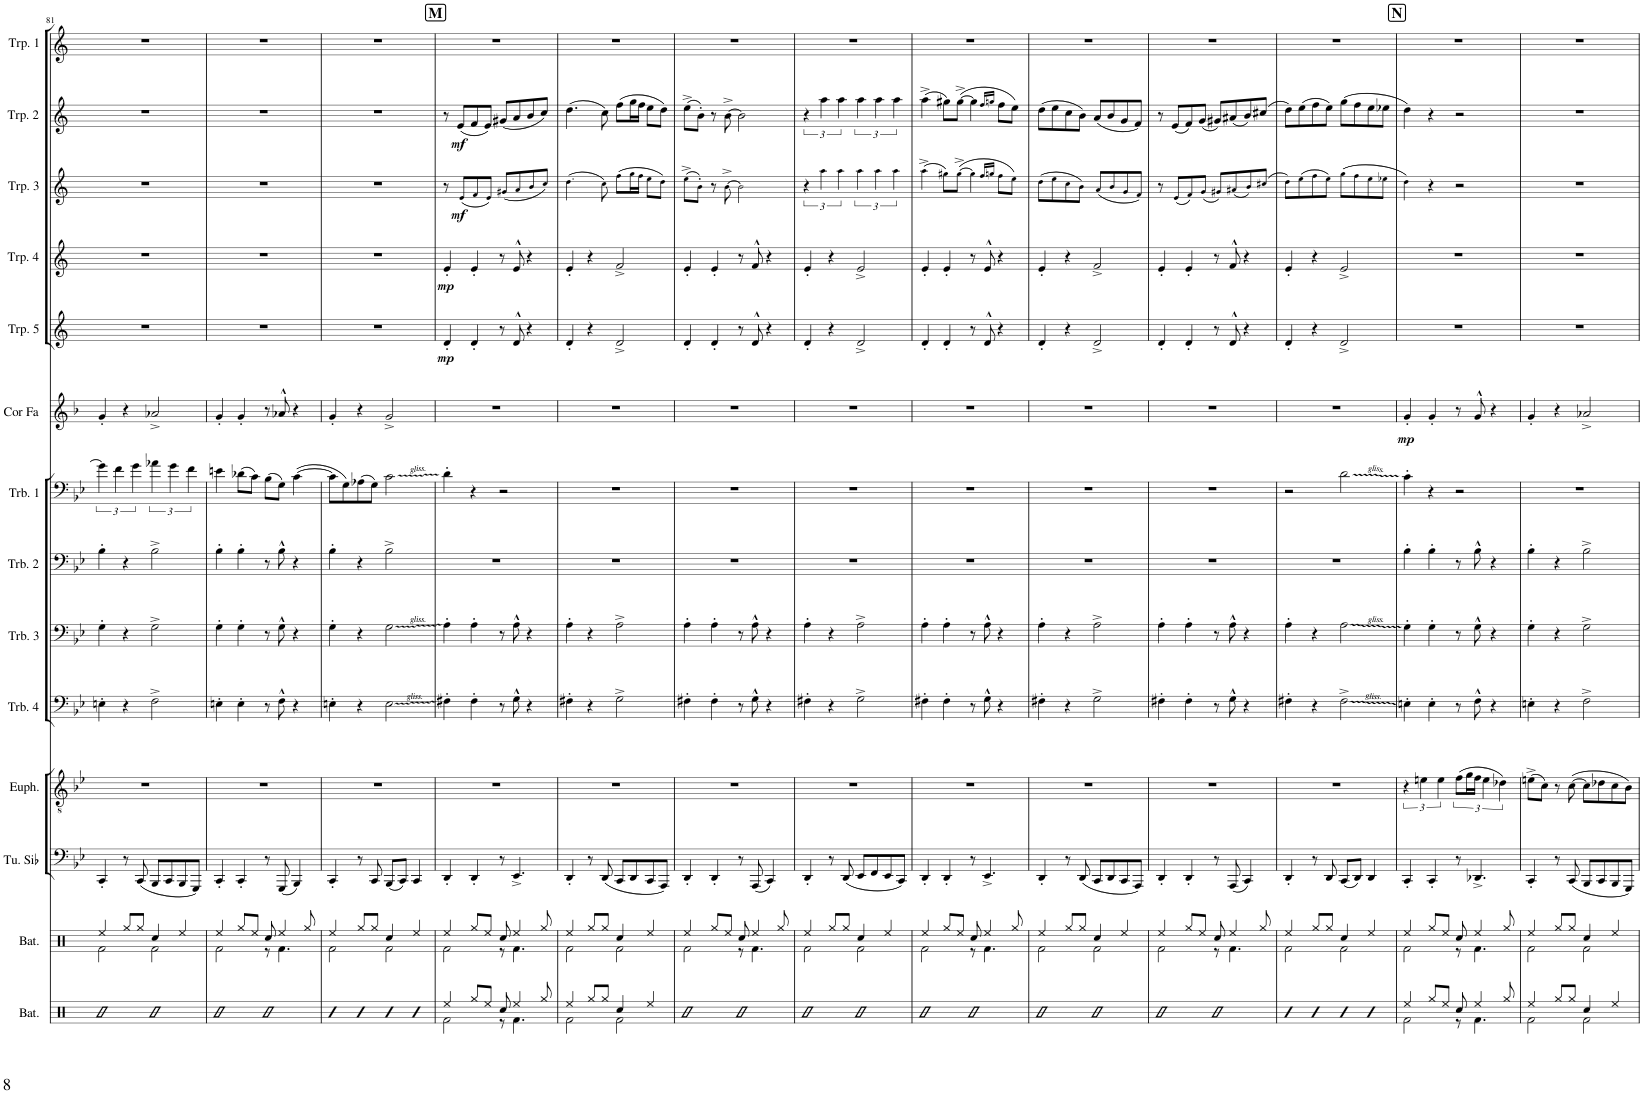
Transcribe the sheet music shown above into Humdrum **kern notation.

**kern	**kern	**kern	**kern	**kern	**kern	**kern	**kern	**kern	**dynam	**kern	**dynam	**kern	**dynam	**kern	**dynam	**kern	**dynam	**kern
*part14	*part13	*part12	*part11	*part10	*part9	*part8	*part7	*part6	*part6	*part5	*part5	*part4	*part4	*part3	*part3	*part2	*part2	*part1
*staff14	*staff13	*staff12	*staff11	*staff10	*staff9	*staff8	*staff7	*staff6	*staff6	*staff5	*staff5	*staff4	*staff4	*staff3	*staff3	*staff2	*staff2	*staff1
*I"Batterie	*I"Batterie	*I"Tuba en Sib	*I"Euphonium	*I"Trombone 4	*I"Trombone 3	*I"Trombone 2	*I"Trombone 1	*I"Cor en Fa	*	*I"Trompette 5	*	*I"Trompette 4	*	*I"Trompette 3	*	*I"Trompette 2	*	*I"Trompette 1
*I'Bat.	*I'Bat.	*I'Tu. Sib	*I'Euph.	*I'Trb. 4	*I'Trb. 3	*I'Trb. 2	*I'Trb. 1	*I'Cor Fa	*	*I'Trp. 5	*	*I'Trp. 4	*	*I'Trp. 3	*	*I'Trp. 2	*	*I'Trp. 1
!!LO:PB:g=z
*clefX	*clefX	*clefF4	*clefGv2	*clefF4	*clefF4	*clefF4	*clefF4	*clefG2	*	*clefG2	*	*clefG2	*	*clefG2	*	*clefG2	*	*clefG2
*	*	*	*	*	*	*	*	*Trd4c7	*	*Trd1c2	*	*Trd1c2	*	*Trd1c2	*	*Trd1c2	*	*Trd1c2
*k[]	*k[]	*k[b-e-]	*k[b-e-]	*k[b-e-]	*k[b-e-]	*k[b-e-]	*k[b-e-]	*k[b-]	*	*k[]	*	*k[]	*	*k[]	*	*k[]	*	*k[]
*M2/2	*M2/2	*M2/2	*M2/2	*M2/2	*M2/2	*M2/2	*M2/2	*M2/2	*	*M2/2	*	*M2/2	*	*M2/2	*	*M2/2	*	*M2/2
*met(c|)	*met(c|)	*met(c|)	*met(c|)	*met(c|)	*met(c|)	*met(c|)	*met(c|)	*met(c|)	*	*met(c|)	*	*met(c|)	*	*met(c|)	*	*met(c|)	*	*met(c|)
=81	=81	=81	=81	=81	=81	=81	=81	=81	=81	=81	=81	=81	=81	=81	=81	=81	=81	=81
*	*^	*	*	*	*	*	*	*	*	*	*	*	*	*	*	*	*	*
2R	4Ree/	2Rf\	4CC'/	1r	4En'\	4G'\	4B-'\	6g\]	4g'/	.	1r	.	1r	.	1r	.	1r	.	1r
.	.	.	.	.	.	.	.	6f\	.	.	.	.	.	.	.	.	.	.	.
.	8Rgg/L	.	8r	.	4r	4r	4r	.	4r	.	.	.	.	.	.	.	.	.	.
.	.	.	.	.	.	.	.	6g\	.	.	.	.	.	.	.	.	.	.	.
.	8Rgg/J	.	(8CC/	.	.	.	.	.	.	.	.	.	.	.	.	.	.	.	.
2R	4Rcc/	2Rf\	8BBB-/L	.	2F^\	2G^\	2B-^\	6a-X\	2a-X^/	.	.	.	.	.	.	.	.	.	.
.	.	.	8CC/	.	.	.	.	.	.	.	.	.	.	.	.	.	.	.	.
.	.	.	.	.	.	.	.	6g\	.	.	.	.	.	.	.	.	.	.	.
.	4Ree/	.	8BBB-/	.	.	.	.	.	.	.	.	.	.	.	.	.	.	.	.
.	.	.	.	.	.	.	.	6f\	.	.	.	.	.	.	.	.	.	.	.
.	.	.	8GGG/J)	.	.	.	.	.	.	.	.	.	.	.	.	.	.	.	.
=82	=82	=82	=82	=82	=82	=82	=82	=82	=82	=82	=82	=82	=82	=82	=82	=82	=82	=82	=82
2R	4Ree/	2Rf\	4CC'/	1r	4En'\	4G'\	4B-'\	4en\	4g'/	.	1r	.	1r	.	1r	.	1r	.	1r
.	8Rgg/L	.	4CC'/	.	4E'\	4G'\	4B-'\	(8d-X\L	4g'/	.	.	.	.	.	.	.	.	.	.
.	8Ree/J	.	.	.	.	.	.	8c\J)	.	.	.	.	.	.	.	.	.	.	.
2R	8Rcc/	8r	8r	.	8r	8r	8r	(8B-\L	8r	.	.	.	.	.	.	.	.	.	.
.	4Ree/	4.Rf\	(8GGG/	.	8F^^\	8G^^\	8B-^^\	8G\J)	8a-X^^/	.	.	.	.	.	.	.	.	.	.
.	.	.	4BBB-/)	.	4r	4r	4r	([4c\	4r	.	.	.	.	.	.	.	.	.	.
.	8Rgg/	.	.	.	.	.	.	.	.	.	.	.	.	.	.	.	.	.	.
=83	=83	=83	=83	=83	=83	=83	=83	=83	=83	=83	=83	=83	=83	=83	=83	=83	=83	=83	=83
4R	4Ree/	2Rf\	4CC'/	1r	4En'\	4G'\	4B-'\	8c\L]	4g'/	.	1r	.	1r	.	1r	.	1r	.	1r
.	.	.	.	.	.	.	.	8G\)	.	.	.	.	.	.	.	.	.	.	.
4R	8Rgg/L	.	8r	.	4r	4r	4r	(8A-X\	4r	.	.	.	.	.	.	.	.	.	.
.	8Rgg/J	.	8CC/	.	.	.	.	8G\J)	.	.	.	.	.	.	.	.	.	.	.
4R	4Rcc/	2Rf\	(8BBB-/L	.	2E\	2G\	2B-^\	2c\	2g^/	.	.	.	.	.	.	.	.	.	.
.	.	.	8CC/J)	.	.	.	.	.	.	.	.	.	.	.	.	.	.	.	.
4R	4Ree/	.	4CC/	.	.	.	.	.	.	.	.	.	.	.	.	.	.	.	.
!!LO:REH:place=s1:a:B:cj:fs=14:t=M
=84	=84	=84	=84	=84	=84	=84	=84	=84	=84	=84	=84	=84	=84	=84	=84	=84	=84	=84	=84
*^	*	*	*	*	*	*	*	*	*	*	*	*	*	*	*	*	*	*	*
!	!	!	!	!	!	!	!	!	!	!	!	!	!LO:DY:b	!	!LO:DY:b	!	!	!	!	!
4Ree/	2Rf\	4Ree/	2Rf\	4DD'/	1r	4F#X'\	4A'\	1r	4d'\	1r	.	4d'/	mp	4e'/	mp	8r	.	8r	.	1r
!	!	!	!	!	!	!	!	!	!	!	!	!	!	!	!	!	!LO:DY:b	!	!LO:DY:b	!
.	.	.	.	.	.	.	.	.	.	.	.	.	.	.	.	(8e!/L	mf	(8e/L	mf	.
8Rgg/L	.	8Rgg/L	.	4DD'/	.	4F#'\	4A'\	.	4r	.	.	4d'/	.	4e'/	.	8f!/	.	8f/	.	.
8Ree/J	.	8Ree/J	.	.	.	.	.	.	.	.	.	.	.	.	.	8e!/J)	.	8e/J)	.	.
8Rcc/	8r	8Rcc/	8r	8r	.	8r	8r	.	2r	.	.	8r	.	8r	.	(8g#X!/L	.	(8g#X/L	.	.
4Ree/	4.Rf\	4Ree/	4.Rf\	4.EE-^/	.	8G^^\	8A^^\	.	.	.	.	8d^^/	.	8e^^/	.	8a!/	.	8a/	.	.
.	.	.	.	.	.	4r	4r	.	.	.	.	4r	.	4r	.	8b!/	.	8b/	.	.
8Rgg/	.	8Rgg/	.	.	.	.	.	.	.	.	.	.	.	.	.	8cc!/J)	.	8cc/J)	.	.
=85	=85	=85	=85	=85	=85	=85	=85	=85	=85	=85	=85	=85	=85	=85	=85	=85	=85	=85	=85	=85
4Ree/	2Rf\	4Ree/	2Rf\	4DD'/	1r	4F#X'\	4A'\	1r	1r	1r	.	4d'/	.	4e'/	.	(4.dd!\	.	(4.dd\	.	1r
8Rgg/L	.	8Rgg/L	.	8r	.	4r	4r	.	.	.	.	4r	.	4r	.	.	.	.	.	.
8Rgg/J	.	8Rgg/J	.	(8DD/	.	.	.	.	.	.	.	.	.	.	.	8cc!\)	.	8cc\)	.	.
4Rcc/	2Rf\	4Rcc/	2Rf\	8CC/L	.	2G^\	2A^\	.	.	.	.	2d^/	.	2f^/	.	(8ff!\L	.	(8ff\L	.	.
.	.	.	.	8DD/	.	.	.	.	.	.	.	.	.	.	.	16gg!\L	.	16gg\L	.	.
.	.	.	.	.	.	.	.	.	.	.	.	.	.	.	.	16ff!\JJ	.	16ff\JJ	.	.
4Ree/	.	4Ree/	.	8CC/	.	.	.	.	.	.	.	.	.	.	.	8ee!\L	.	8ee\L	.	.
.	.	.	.	8AAA/J)	.	.	.	.	.	.	.	.	.	.	.	8dd!\J)	.	8dd\J)	.	.
*v	*v	*	*	*	*	*	*	*	*	*	*	*	*	*	*	*	*	*	*	*
=86	=86	=86	=86	=86	=86	=86	=86	=86	=86	=86	=86	=86	=86	=86	=86	=86	=86	=86	=86
2R	4Ree/	2Rf\	4DD'/	1r	4F#X'\	4A'\	1r	1r	1r	.	4d'/	.	4e'/	.	(8ee^!\L	.	(8ee^\L	.	1r
.	.	.	.	.	.	.	.	.	.	.	.	.	.	.	8b'!\J)	.	8b'\J)	.	.
.	8Rgg/L	.	4DD'/	.	4F#'\	4A'\	.	.	.	.	4d'/	.	4e'/	.	8r	.	8r	.	.
.	8Ree/J	.	.	.	.	.	.	.	.	.	.	.	.	.	[8b^!\	.	[8b^\	.	.
2R	8Rcc/	8r	8r	.	8r	8r	.	.	.	.	8r	.	8r	.	2b!\]	.	2b\]	.	.
.	4Ree/	4.Rf\	(8AAA/	.	8G^^\	8A^^\	.	.	.	.	8d^^/	.	8f^^/	.	.	.	.	.	.
.	.	.	4CC/)	.	4r	4r	.	.	.	.	4r	.	4r	.	.	.	.	.	.
.	8Rgg/	.	.	.	.	.	.	.	.	.	.	.	.	.	.	.	.	.	.
=87	=87	=87	=87	=87	=87	=87	=87	=87	=87	=87	=87	=87	=87	=87	=87	=87	=87	=87	=87
2R	4Ree/	2Rf\	4DD'/	1r	4F#X'\	4A'\	1r	1r	1r	.	4d'/	.	4e'/	.	6r	.	6r	.	1r
.	.	.	.	.	.	.	.	.	.	.	.	.	.	.	6aa!\	.	6aa\	.	.
.	8Rgg/L	.	8r	.	4r	4r	.	.	.	.	4r	.	4r	.	.	.	.	.	.
.	.	.	.	.	.	.	.	.	.	.	.	.	.	.	6aa!\	.	6aa\	.	.
.	8Rgg/J	.	(8DD/	.	.	.	.	.	.	.	.	.	.	.	.	.	.	.	.
2R	4Rcc/	2Rf\	8EE-/L	.	2G^\	2A^\	.	.	.	.	2d^/	.	2e^/	.	6aa!\	.	6aa\	.	.
.	.	.	8FF/	.	.	.	.	.	.	.	.	.	.	.	.	.	.	.	.
.	.	.	.	.	.	.	.	.	.	.	.	.	.	.	6aa!\	.	6aa\	.	.
.	4Ree/	.	8EE-/	.	.	.	.	.	.	.	.	.	.	.	.	.	.	.	.
.	.	.	.	.	.	.	.	.	.	.	.	.	.	.	6aa!\	.	6aa\	.	.
.	.	.	8CC/J)	.	.	.	.	.	.	.	.	.	.	.	.	.	.	.	.
=88	=88	=88	=88	=88	=88	=88	=88	=88	=88	=88	=88	=88	=88	=88	=88	=88	=88	=88	=88
2R	4Ree/	2Rf\	4DD'/	1r	4F#X'\	4A'\	1r	1r	1r	.	4d'/	.	4e'/	.	(4aa^!\	.	(4aa^\	.	1r
.	8Rgg/L	.	4DD'/	.	4F#'\	4A'\	.	.	.	.	4d'/	.	4e'/	.	8gg#X!\L)	.	8gg#X\L)	.	.
.	8Ree/J	.	.	.	.	.	.	.	.	.	.	.	.	.	([8gg#^!\J	.	([8gg#^\J	.	.
2R	8Rcc/	8r	8r	.	8r	8r	.	.	.	.	8r	.	8r	.	4gg#!\]	.	4gg#\]	.	.
.	4Ree/	4.Rf\	4.EE-^/	.	8G^^\	8A^^\	.	.	.	.	8d^^/	.	8e^^/	.	.	.	.	.	.
.	.	.	.	.	.	.	.	.	.	.	.	.	.	.	16qff/LL	.	16qff/LL	.	.
.	.	.	.	.	.	.	.	.	.	.	.	.	.	.	16qggn/JJ	.	16qggn/JJ	.	.
.	.	.	.	.	4r	4r	.	.	.	.	4r	.	4r	.	8ff!\L	.	8ff\L	.	.
.	8Rgg/	.	.	.	.	.	.	.	.	.	.	.	.	.	8ee!\J)	.	8ee\J)	.	.
=89	=89	=89	=89	=89	=89	=89	=89	=89	=89	=89	=89	=89	=89	=89	=89	=89	=89	=89	=89
2R	4Ree/	2Rf\	4DD'/	1r	4F#X'\	4A'\	1r	1r	1r	.	4d'/	.	4e'/	.	(8dd!\L	.	(8dd\L	.	1r
.	.	.	.	.	.	.	.	.	.	.	.	.	.	.	8ee!\	.	8ee\	.	.
.	8Rgg/L	.	8r	.	4r	4r	.	.	.	.	4r	.	4r	.	8cc!\	.	8cc\	.	.
.	8Rgg/J	.	(8DD/	.	.	.	.	.	.	.	.	.	.	.	8b!\J)	.	8b\J)	.	.
2R	4Rcc/	2Rf\	8CC/L	.	2G^\	2A^\	.	.	.	.	2d^/	.	2f^/	.	(8a!/L	.	(8a/L	.	.
.	.	.	8DD/	.	.	.	.	.	.	.	.	.	.	.	8b!/	.	8b/	.	.
.	4Ree/	.	8CC/	.	.	.	.	.	.	.	.	.	.	.	8g!/	.	8g/	.	.
.	.	.	8AAA/J)	.	.	.	.	.	.	.	.	.	.	.	8f!/J)	.	8f/J)	.	.
=90	=90	=90	=90	=90	=90	=90	=90	=90	=90	=90	=90	=90	=90	=90	=90	=90	=90	=90	=90
2R	4Ree/	2Rf\	4DD'/	1r	4F#X'\	4A'\	1r	1r	1r	.	4d'/	.	4e'/	.	8r	.	8r	.	1r
.	.	.	.	.	.	.	.	.	.	.	.	.	.	.	(8e!/L	.	(8e/L	.	.
.	8Rgg/L	.	4DD'/	.	4F#'\	4A'\	.	.	.	.	4d'/	.	4e'/	.	8f!/)	.	8f/)	.	.
.	8Ree/J	.	.	.	.	.	.	.	.	.	.	.	.	.	(8g!/J	.	(8g/J	.	.
2R	8Rcc/	8r	8r	.	8r	8r	.	.	.	.	8r	.	8r	.	8g#X!/L)	.	8g#X/L)	.	.
.	4Ree/	4.Rf\	(8AAA/	.	8G^^\	8A^^\	.	.	.	.	8d^^/	.	8f^^/	.	(8a#X!/	.	(8a#X/	.	.
.	.	.	4CC/)	.	4r	4r	.	.	.	.	4r	.	4r	.	8b!/)	.	8b/)	.	.
.	8Rgg/	.	.	.	.	.	.	.	.	.	.	.	.	.	(8cc#X!/J	.	(8cc#X/J	.	.
=91	=91	=91	=91	=91	=91	=91	=91	=91	=91	=91	=91	=91	=91	=91	=91	=91	=91	=91	=91
4R	4Ree/	2Rf\	4DD'/	1r	4F#X'\	4A'\	1r	2r	1r	.	4d'/	.	4e'/	.	8dd!\L)	.	8dd\L)	.	1r
.	.	.	.	.	.	.	.	.	.	.	.	.	.	.	(8ee!\	.	(8ee\	.	.
4R	8Rgg/L	.	8r	.	4r	4r	.	.	.	.	4r	.	4r	.	8ff!\	.	8ff\	.	.
.	8Rgg/J	.	8DD/	.	.	.	.	.	.	.	.	.	.	.	8ee!\J)	.	8ee\J)	.	.
4R	4Rcc/	2Rf\	(8CC/L	.	2F#^\	2A\	.	2d\	.	.	2d^/	.	2e^/	.	(8gg!\L	.	(8gg\L	.	.
.	.	.	8DD/J)	.	.	.	.	.	.	.	.	.	.	.	8ff!\	.	8ff\	.	.
4R	4Ree/	.	4DD/	.	.	.	.	.	.	.	.	.	.	.	8ee!\	.	8ee\	.	.
.	.	.	.	.	.	.	.	.	.	.	.	.	.	.	8ee-X!\J	.	8ee-X\J	.	.
!!LO:REH:place=s1:a:B:cj:fs=14:t=N
=92	=92	=92	=92	=92	=92	=92	=92	=92	=92	=92	=92	=92	=92	=92	=92	=92	=92	=92	=92
*^	*	*	*	*	*	*	*	*	*	*	*	*	*	*	*	*	*	*	*
!	!	!	!	!	!	!	!	!	!	!	!LO:DY:b	!	!	!	!	!	!	!	!	!
4Ree/	2Rf\	4Ree/	2Rf\	4CC'/	6r	4En'\	4G'\	4B-'\	4c'\	4g'/	mp	1r	.	1r	.	4dd!\)	.	4dd\)	.	1r
.	.	.	.	.	6en\	.	.	.	.	.	.	.	.	.	.	.	.	.	.	.
8Rgg/L	.	8Rgg/L	.	4CC'/	.	4E'\	4G'\	4B-'\	4r	4g'/	.	.	.	.	.	4r	.	4r	.	.
.	.	.	.	.	6e\	.	.	.	.	.	.	.	.	.	.	.	.	.	.	.
8Ree/J	.	8Ree/J	.	.	.	.	.	.	.	.	.	.	.	.	.	.	.	.	.	.
8Rcc/	8r	8Rcc/	8r	8r	(12f\L	8r	8r	8r	2r	8r	.	.	.	.	.	2r	.	2r	.	.
.	.	.	.	.	24g\L	.	.	.	.	.	.	.	.	.	.	.	.	.	.	.
4Ree/	4.Rf\	4Ree/	4.Rf\	4.DD-X^/	24f\JJ	8F^^\	8G^^\	8B-^^\	.	8g^^/	.	.	.	.	.	.	.	.	.	.
.	.	.	.	.	6e\	.	.	.	.	.	.	.	.	.	.	.	.	.	.	.
.	.	.	.	.	.	4r	4r	4r	.	4r	.	.	.	.	.	.	.	.	.	.
.	.	.	.	.	6d-X\)	.	.	.	.	.	.	.	.	.	.	.	.	.	.	.
8Rgg/	.	8Rgg/	.	.	.	.	.	.	.	.	.	.	.	.	.	.	.	.	.	.
=93	=93	=93	=93	=93	=93	=93	=93	=93	=93	=93	=93	=93	=93	=93	=93	=93	=93	=93	=93	=93
4Ree/	2Rf\	4Ree/	2Rf\	4CC'/	(8en^\L	4En'\	4G'\	4B-'\	1r	4g'/	.	1r	.	1r	.	1r	.	1r	.	1r
.	.	.	.	.	8c\J)	.	.	.	.	.	.	.	.	.	.	.	.	.	.	.
8Rgg/L	.	8Rgg/L	.	8r	8r	4r	4r	4r	.	4r	.	.	.	.	.	.	.	.	.	.
8Rgg/J	.	8Rgg/J	.	(8CC/	([8c\	.	.	.	.	.	.	.	.	.	.	.	.	.	.	.
4Rcc/	2Rf\	4Rcc/	2Rf\	8BBB-/L	8c\L]	2F^\	2G^\	2B-^\	.	2a-X^/	.	.	.	.	.	.	.	.	.	.
.	.	.	.	8CC/	8d-X\	.	.	.	.	.	.	.	.	.	.	.	.	.	.	.
4Ree/	.	4Ree/	.	8BBB-/	8c\	.	.	.	.	.	.	.	.	.	.	.	.	.	.	.
.	.	.	.	8GGG/J)	8B-\J)	.	.	.	.	.	.	.	.	.	.	.	.	.	.	.
*v	*v	*	*	*	*	*	*	*	*	*	*	*	*	*	*	*	*	*	*	*
*	*v	*v	*	*	*	*	*	*	*	*	*	*	*	*	*	*	*	*	*
=	=	=	=	=	=	=	=	=	=	=	=	=	=	=	=	=	=	=
*-	*-	*-	*-	*-	*-	*-	*-	*-	*-	*-	*-	*-	*-	*-	*-	*-	*-	*-
